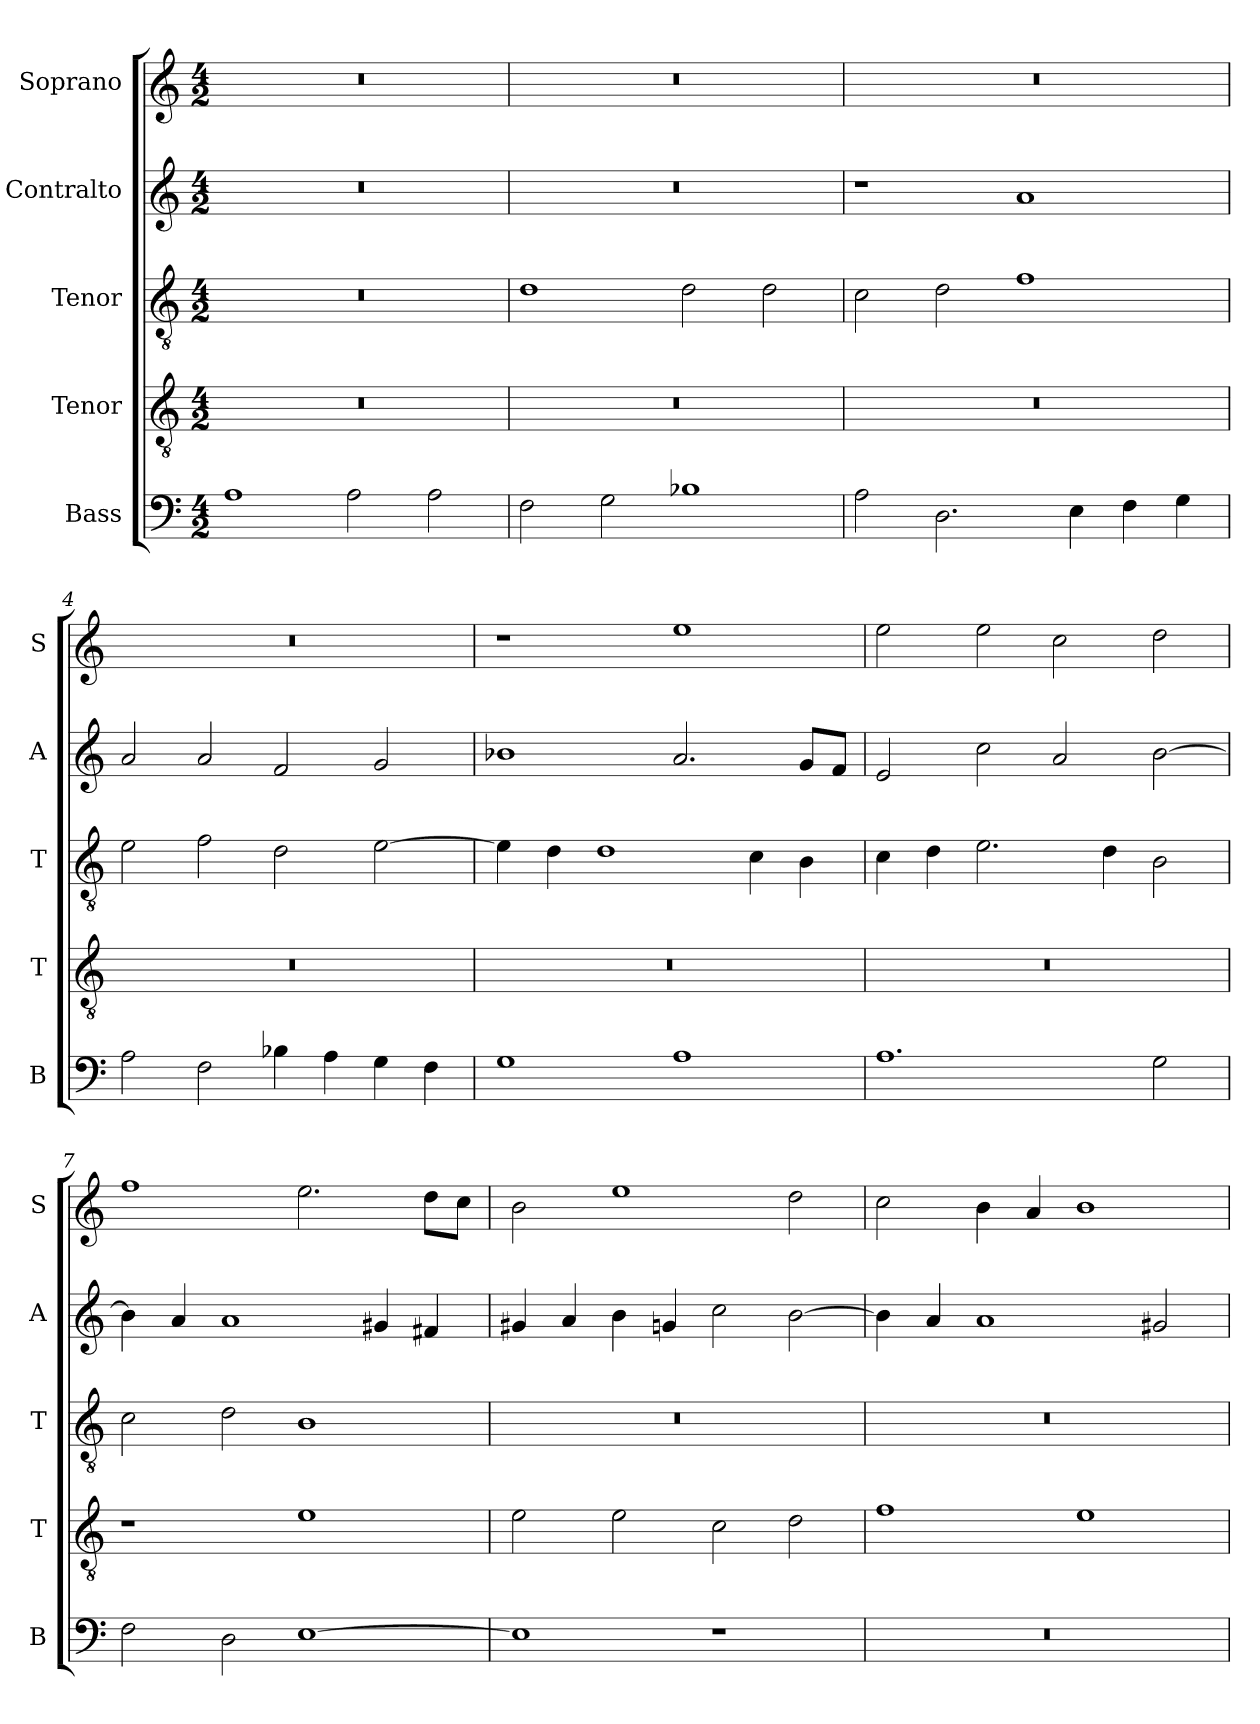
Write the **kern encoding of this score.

**kern	**kern	**kern	**kern	**kern
*part5	*part4	*part3	*part2	*part1
*staff5	*staff4	*staff3	*staff2	*staff1
*I"Bass	*I"Tenor	*I"Tenor	*I"Contralto	*I"Soprano
*I'B	*I'T	*I'T	*I'A	*I'S
*clefF4	*clefGv2	*clefGv2	*clefG2	*clefG2
*k[]	*k[]	*k[]	*k[]	*k[]
*D:dor	*D:dor	*D:dor	*D:dor	*D:dor
*M4/2	*M4/2	*M4/2	*M4/2	*M4/2
=1	=1	=1	=1	=1
1A	0r	0r	0r	0r
2A	.	.	.	.
2A	.	.	.	.
=2	=2	=2	=2	=2
2F	0r	1d	0r	0r
2G	.	.	.	.
1B-X	.	2d	.	.
.	.	2d	.	.
=3	=3	=3	=3	=3
2A	0r	2c	1r	0r
2.D	.	2d	.	.
.	.	1f	1a	.
4E	.	.	.	.
4F	.	.	.	.
4G	.	.	.	.
=4	=4	=4	=4	=4
2A	0r	2e	2a	0r
2F	.	2f	2a	.
4B-X	.	2d	2f	.
4A	.	.	.	.
4G	.	[2e	2g	.
4F	.	.	.	.
=5	=5	=5	=5	=5
1G	0r	4e]	1b-X	1r
.	.	4d	.	.
.	.	1d	.	.
1A	.	.	2.a	1ee
.	.	4c	.	.
.	.	4B	8g/L	.
.	.	.	8f/J	.
=6	=6	=6	=6	=6
1.A	0r	4c	2e	2ee
.	.	4d	.	.
.	.	2.e	2cc	2ee
.	.	.	2a	2cc
.	.	4d	.	.
2G	.	2B	[2b	2dd
=7	=7	=7	=7	=7
2F	1r	2c	4b]	1ff
.	.	.	4a	.
2D	.	2d	1a	.
[1E	1e	1B	.	2.ee
.	.	.	4g#X	.
.	.	.	4f#X	8dd\L
.	.	.	.	8cc\J
=8	=8	=8	=8	=8
1E]	2e	0r	4g#X	2b
.	.	.	4a	.
.	2e	.	4b	1ee
.	.	.	4gn	.
1r	2c	.	2cc	.
.	2d	.	[2b	2dd
=9	=9	=9	=9	=9
0r	1f	0r	4b]	2cc
.	.	.	4a	.
.	.	.	1a	4b
.	.	.	.	4a
.	1e	.	.	1b
.	.	.	2g#X	.
=	=	=	=	=
*-	*-	*-	*-	*-
